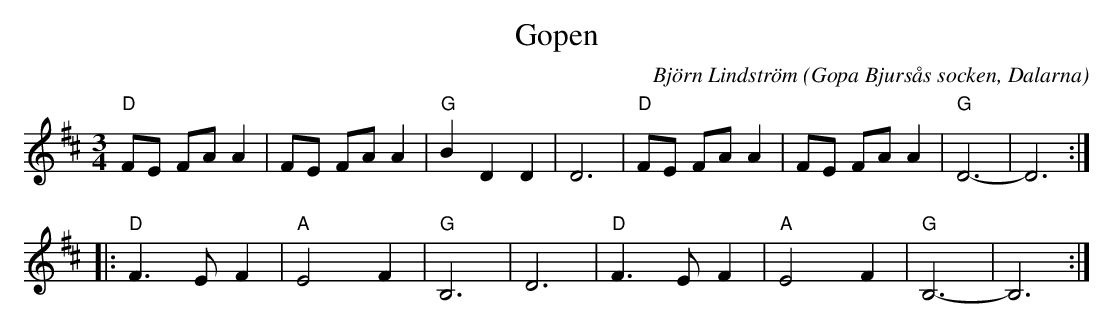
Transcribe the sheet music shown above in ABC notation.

X:1
C: Björn Lindström
T:Gopen
O: Gopa Bjursås socken, Dalarna
M:3/4
L:1/8
K:D
"D" FE FA A2 | FE FA A2 |"G" B2 D2 D2 | D6 |"D" FE FA A2 | FE FA A2 |"G" D6- | D6 :: %8
"D" F3 E F2 |"A" E4 F2 |"G" B,6 | D6 |"D" F3 E F2 |"A" E4 F2 |"G" B,6- | B,6 :| %16
